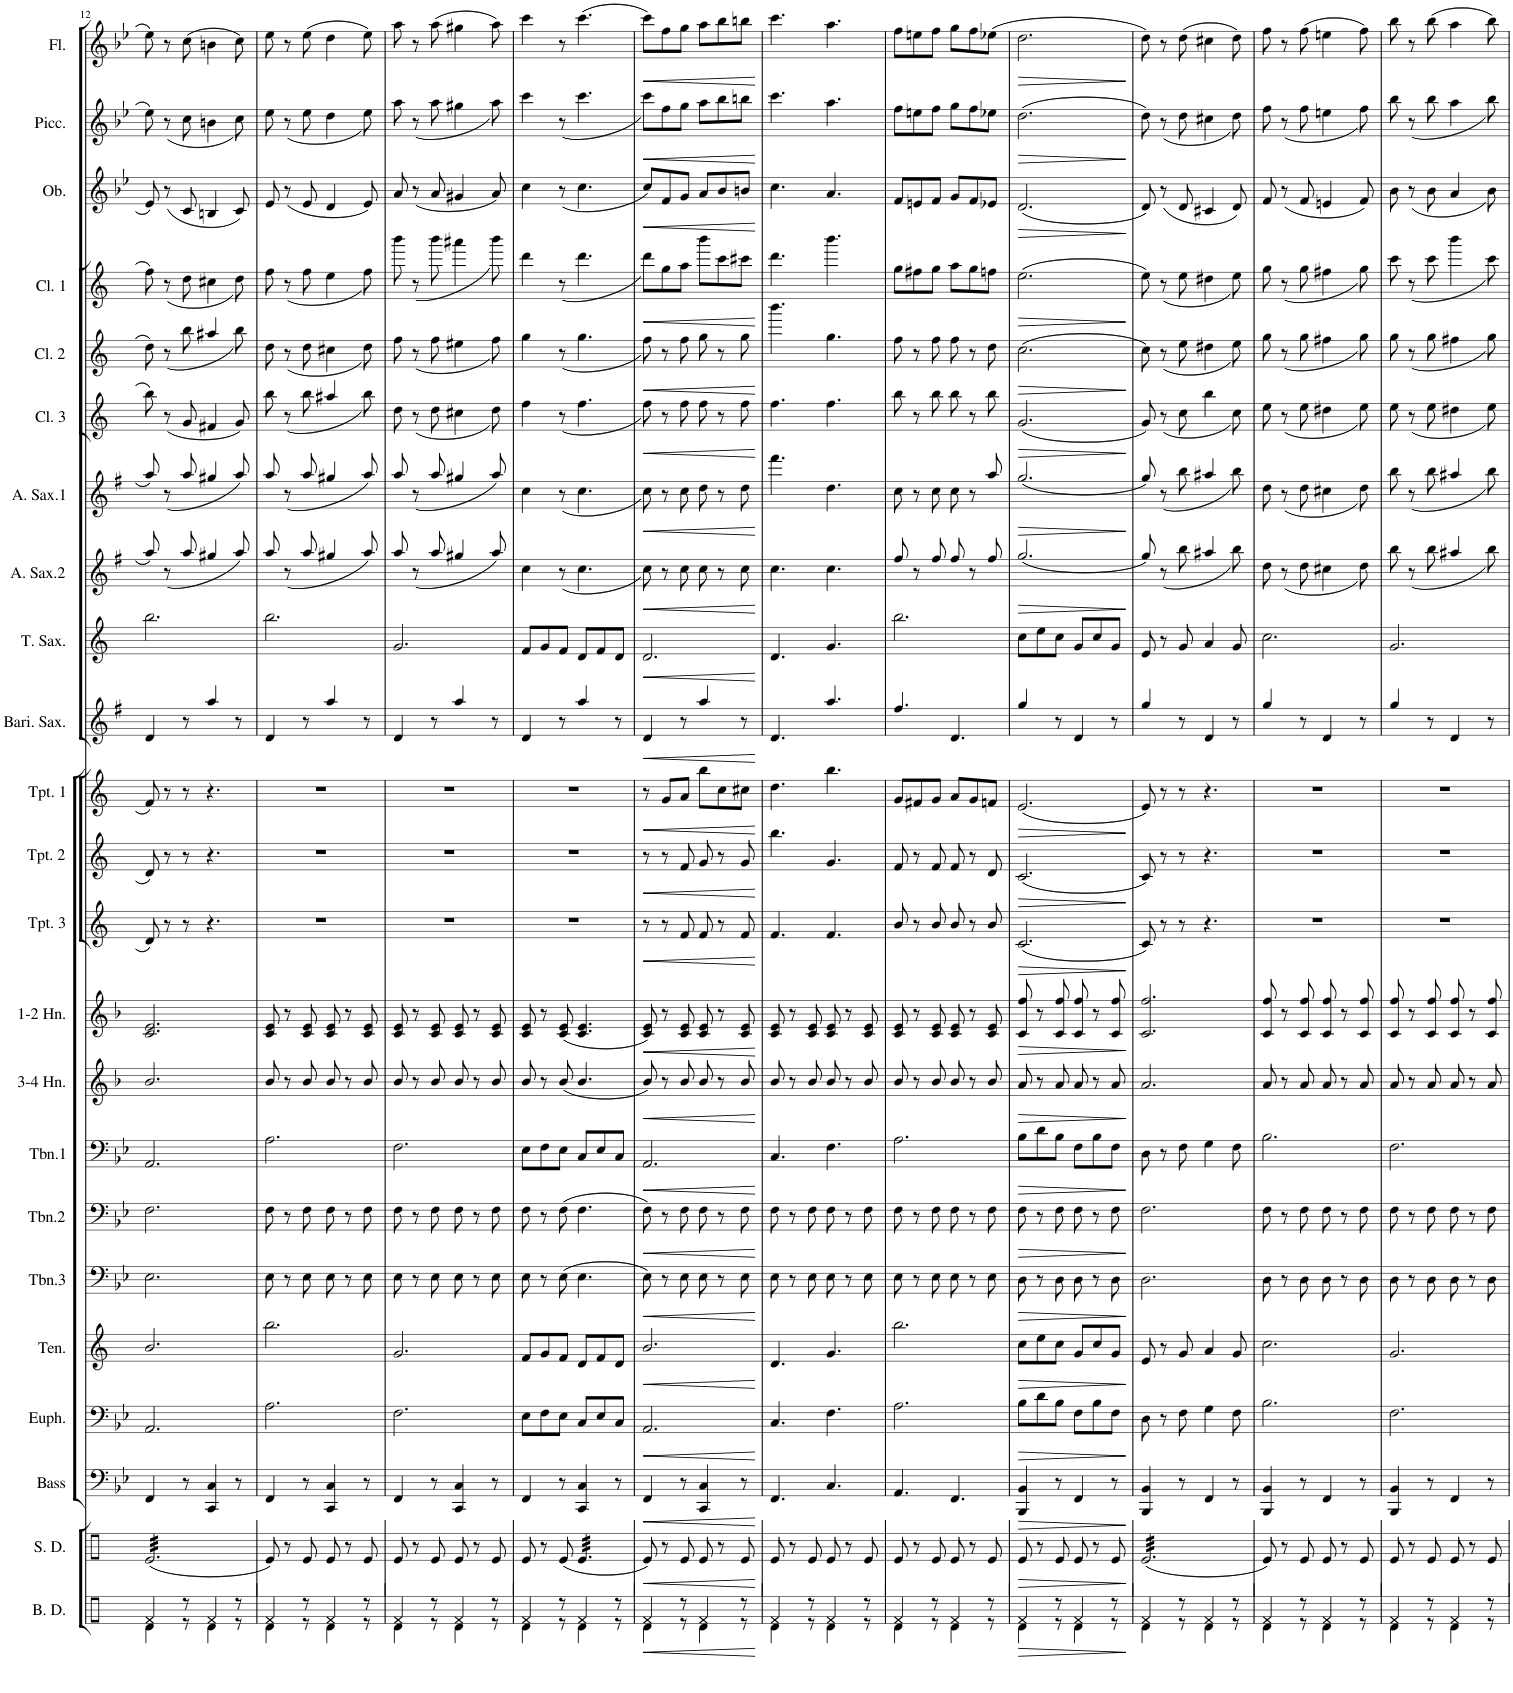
**kern	**dynam	**kern	**dynam	**kern	**dynam	**kern	**dynam	**kern	**dynam	**kern	**dynam	**kern	**dynam	**kern	**dynam	**kern	**dynam	**kern	**dynam	**kern	**dynam	**kern	**dynam	**kern	**dynam	**kern	**dynam	**kern	**dynam	**kern	**dynam	**kern	**dynam	**kern	**dynam	**kern	**dynam	**kern	**dynam	**kern	**dynam	**kern	**dynam	**kern	**dynam
*part23	*part23	*part22	*part22	*part21	*part21	*part20	*part20	*part19	*part19	*part18	*part18	*part17	*part17	*part16	*part16	*part15	*part15	*part14	*part14	*part13	*part13	*part12	*part12	*part11	*part11	*part10	*part10	*part9	*part9	*part8	*part8	*part7	*part7	*part6	*part6	*part5	*part5	*part4	*part4	*part3	*part3	*part2	*part2	*part1	*part1
*staff23	*staff23	*staff22	*staff22	*staff21	*staff21	*staff20	*staff20	*staff19	*staff19	*staff18	*staff18	*staff17	*staff17	*staff16	*staff16	*staff15	*staff15	*staff14	*staff14	*staff13	*staff13	*staff12	*staff12	*staff11	*staff11	*staff10	*staff10	*staff9	*staff9	*staff8	*staff8	*staff7	*staff7	*staff6	*staff6	*staff5	*staff5	*staff4	*staff4	*staff3	*staff3	*staff2	*staff2	*staff1	*staff1
*I"Bass Drum	*	*I"Snare Drum	*	*I"Bass in C	*	*I"Euphonium	*	*I"Tenor	*	*I"Trombone 3	*	*I"Trombone 2	*	*I"Trombone 1	*	*I"3-4 Horn in F	*	*I"1-2 Horn in F	*	*I"3rd Trumpet in Bb	*	*I"2nd Trumpet in Bb	*	*I"1st Trumpet in Bb	*	*I"Baritone Saxophone	*	*I"Tenor Saxophone	*	*I"Alto Saxophone 2	*	*I"Alto Saxophone 1	*	*I"3rd Clarinet in Bb	*	*I"2nd Clarinet in Bb	*	*I"1st Clarinet in Bb	*	*I"Oboe	*	*I"Piccolo	*	*I"Flute	*
*I'B. D.	*	*I'S. D.	*	*I'Bass	*	*I'Euph.	*	*I'Ten.	*	*I'Tbn.3	*	*I'Tbn.2	*	*I'Tbn.1	*	*I'3-4 Hn.	*	*I'1-2 Hn.	*	*I'Tpt. 3	*	*I'Tpt. 2	*	*I'Tpt. 1	*	*I'Bari. Sax.	*	*I'T. Sax.	*	*I'A. Sax.2	*	*I'A. Sax.1	*	*I'Cl. 3	*	*I'Cl. 2	*	*I'Cl. 1	*	*I'Ob.	*	*I'Picc.	*	*I'Fl.	*
!!LO:PB:g=z
*clefX	*	*clefX	*	*clefF4	*	*clefF4	*	*clefG2	*	*clefF4	*	*clefF4	*	*clefF4	*	*clefG2	*	*clefG2	*	*clefG2	*	*clefG2	*	*clefG2	*	*clefG2	*	*clefG2	*	*clefG2	*	*clefG2	*	*clefG2	*	*clefG2	*	*clefG2	*	*clefG2	*	*clefG2	*	*clefG2	*
*	*	*	*	*	*	*	*	*Trd1c2	*	*	*	*	*	*	*	*Trd4c7	*	*Trd4c7	*	*Trd1c2	*	*Trd1c2	*	*Trd1c2	*	*Trd12c21	*	*Trd8c14	*	*Trd5c9	*	*Trd5c9	*	*Trd1c2	*	*Trd1c2	*	*Trd1c2	*	*	*	*Trd-7c-12	*	*	*
*k[]	*	*k[]	*	*k[b-e-]	*	*k[b-e-]	*	*k[]	*	*k[b-e-]	*	*k[b-e-]	*	*k[b-e-]	*	*k[b-]	*	*k[b-]	*	*k[]	*	*k[]	*	*k[]	*	*k[f#]	*	*k[]	*	*k[f#]	*	*k[f#]	*	*k[]	*	*k[]	*	*k[]	*	*k[b-e-]	*	*k[b-e-]	*	*k[b-e-]	*
*M6/8	*	*M6/8	*	*M6/8	*	*M6/8	*	*M6/8	*	*M6/8	*	*M6/8	*	*M6/8	*	*M6/8	*	*M6/8	*	*M6/8	*	*M6/8	*	*M6/8	*	*M6/8	*	*M6/8	*	*M6/8	*	*M6/8	*	*M6/8	*	*M6/8	*	*M6/8	*	*M6/8	*	*M6/8	*	*M6/8	*
=12	=12	=12	=12	=12	=12	=12	=12	=12	=12	=12	=12	=12	=12	=12	=12	=12	=12	=12	=12	=12	=12	=12	=12	=12	=12	=12	=12	=12	=12	=12	=12	=12	=12	=12	=12	=12	=12	=12	=12	=12	=12	=12	=12	=12	=12
*^	*	*	*	*	*	*	*	*	*	*	*	*	*	*	*	*	*	*	*	*	*	*	*	*	*	*	*	*	*	*	*	*	*	*	*	*	*	*	*	*	*	*	*	*	*
*	*	*	*tremolo	*	*	*	*	*	*	*	*	*	*	*	*	*	*	*	*	*	*	*	*	*	*	*	*	*	*	*	*	*	*	*	*	*	*	*	*	*	*	*	*	*	*	*
4f/	4d\	.	(32e/LLL	.	4FF/	.	2.AA/	.	2.b/	.	2.E-\	.	2.F\	.	2.AA/	.	2.b-/	.	2.c/ 2.e/	.	8d/	.	8d/	.	8f/	.	4d/	.	2.bb\	.	8aa/	.	8aa/	.	8bb\	.	8dd\	.	8ff\	.	8e-/	.	8ee-\	.	8ee-\	.
.	.	.	(32e/	.	.	.	.	.	.	.	.	.	.	.	.	.	.	.	.	.	.	.	.	.	.	.	.	.	.	.	.	.	.	.	.	.	.	.	.	.	.	.	.	.	.	.
.	.	.	(32e/	.	.	.	.	.	.	.	.	.	.	.	.	.	.	.	.	.	.	.	.	.	.	.	.	.	.	.	.	.	.	.	.	.	.	.	.	.	.	.	.	.	.	.
.	.	.	(32e/	.	.	.	.	.	.	.	.	.	.	.	.	.	.	.	.	.	.	.	.	.	.	.	.	.	.	.	.	.	.	.	.	.	.	.	.	.	.	.	.	.	.	.
.	.	.	(32e/	.	.	.	.	.	.	.	.	.	.	.	.	.	.	.	.	.	8r	.	8r	.	8r	.	.	.	.	.	(8r	.	(8r	.	(8r	.	(8r	.	(8r	.	(8r	.	(8r	.	8r	.
.	.	.	(32e/	.	.	.	.	.	.	.	.	.	.	.	.	.	.	.	.	.	.	.	.	.	.	.	.	.	.	.	.	.	.	.	.	.	.	.	.	.	.	.	.	.	.	.
.	.	.	(32e/	.	.	.	.	.	.	.	.	.	.	.	.	.	.	.	.	.	.	.	.	.	.	.	.	.	.	.	.	.	.	.	.	.	.	.	.	.	.	.	.	.	.	.
.	.	.	(32e/	.	.	.	.	.	.	.	.	.	.	.	.	.	.	.	.	.	.	.	.	.	.	.	.	.	.	.	.	.	.	.	.	.	.	.	.	.	.	.	.	.	.	.
8r	8r	.	(32e/	.	8r	.	.	.	.	.	.	.	.	.	.	.	.	.	.	.	8r	.	8r	.	8r	.	8r	.	.	.	8aa/	.	8aa/	.	8g/	.	8bb\	.	8dd\	.	8c/	.	8cc\	.	(8cc\	.
.	.	.	(32e/	.	.	.	.	.	.	.	.	.	.	.	.	.	.	.	.	.	.	.	.	.	.	.	.	.	.	.	.	.	.	.	.	.	.	.	.	.	.	.	.	.	.	.
.	.	.	(32e/	.	.	.	.	.	.	.	.	.	.	.	.	.	.	.	.	.	.	.	.	.	.	.	.	.	.	.	.	.	.	.	.	.	.	.	.	.	.	.	.	.	.	.
.	.	.	(32e/	.	.	.	.	.	.	.	.	.	.	.	.	.	.	.	.	.	.	.	.	.	.	.	.	.	.	.	.	.	.	.	.	.	.	.	.	.	.	.	.	.	.	.
4f/	4d\	.	(32e/	.	4CC/ 4C/	.	.	.	.	.	.	.	.	.	.	.	.	.	.	.	4.r	.	4.r	.	4.r	.	4aa/	.	.	.	4gg#X/	.	4gg#X/	.	4f#X/	.	4a#X/	.	4cc#X\	.	4Bn/	.	4bn\	.	4bn\	.
.	.	.	(32e/	.	.	.	.	.	.	.	.	.	.	.	.	.	.	.	.	.	.	.	.	.	.	.	.	.	.	.	.	.	.	.	.	.	.	.	.	.	.	.	.	.	.	.
.	.	.	(32e/	.	.	.	.	.	.	.	.	.	.	.	.	.	.	.	.	.	.	.	.	.	.	.	.	.	.	.	.	.	.	.	.	.	.	.	.	.	.	.	.	.	.	.
.	.	.	(32e/	.	.	.	.	.	.	.	.	.	.	.	.	.	.	.	.	.	.	.	.	.	.	.	.	.	.	.	.	.	.	.	.	.	.	.	.	.	.	.	.	.	.	.
.	.	.	(32e/	.	.	.	.	.	.	.	.	.	.	.	.	.	.	.	.	.	.	.	.	.	.	.	.	.	.	.	.	.	.	.	.	.	.	.	.	.	.	.	.	.	.	.
.	.	.	(32e/	.	.	.	.	.	.	.	.	.	.	.	.	.	.	.	.	.	.	.	.	.	.	.	.	.	.	.	.	.	.	.	.	.	.	.	.	.	.	.	.	.	.	.
.	.	.	(32e/	.	.	.	.	.	.	.	.	.	.	.	.	.	.	.	.	.	.	.	.	.	.	.	.	.	.	.	.	.	.	.	.	.	.	.	.	.	.	.	.	.	.	.
.	.	.	(32e/	.	.	.	.	.	.	.	.	.	.	.	.	.	.	.	.	.	.	.	.	.	.	.	.	.	.	.	.	.	.	.	.	.	.	.	.	.	.	.	.	.	.	.
8r	8r	.	(32e/	.	8r	.	.	.	.	.	.	.	.	.	.	.	.	.	.	.	.	.	.	.	.	.	8r	.	.	.	8aa/)	.	8aa/)	.	8g/)	.	8bb\)	.	8dd\)	.	8c/)	.	8cc\)	.	8cc\)	.
.	.	.	(32e/	.	.	.	.	.	.	.	.	.	.	.	.	.	.	.	.	.	.	.	.	.	.	.	.	.	.	.	.	.	.	.	.	.	.	.	.	.	.	.	.	.	.	.
.	.	.	(32e/	.	.	.	.	.	.	.	.	.	.	.	.	.	.	.	.	.	.	.	.	.	.	.	.	.	.	.	.	.	.	.	.	.	.	.	.	.	.	.	.	.	.	.
.	.	.	(32e/JJJ	.	.	.	.	.	.	.	.	.	.	.	.	.	.	.	.	.	.	.	.	.	.	.	.	.	.	.	.	.	.	.	.	.	.	.	.	.	.	.	.	.	.	.
*	*	*	*Xtremolo	*	*	*	*	*	*	*	*	*	*	*	*	*	*	*	*	*	*	*	*	*	*	*	*	*	*	*	*	*	*	*	*	*	*	*	*	*	*	*	*	*	*	*
=13	=13	=13	=13	=13	=13	=13	=13	=13	=13	=13	=13	=13	=13	=13	=13	=13	=13	=13	=13	=13	=13	=13	=13	=13	=13	=13	=13	=13	=13	=13	=13	=13	=13	=13	=13	=13	=13	=13	=13	=13	=13	=13	=13	=13	=13	=13
4f/	4d\	.	8e/)	.	4FF/	.	2.A\	.	2.bb\	.	8E-\	.	8F\	.	2.A\	.	8b-/	.	8c/ 8e/	.	2.r	.	2.r	.	2.r	.	4d/	.	2.bb\	.	8aa/	.	8aa/	.	8bb\	.	8dd\	.	8ff\	.	8e-/	.	8ee-\	.	8ee-\	.
.	.	.	8r	.	.	.	.	.	.	.	8r	.	8r	.	.	.	8r	.	8r	.	.	.	.	.	.	.	.	.	.	.	(8r	.	(8r	.	(8r	.	(8r	.	(8r	.	(8r	.	(8r	.	8r	.
8r	8r	.	8e/	.	8r	.	.	.	.	.	8E-\	.	8F\	.	.	.	8b-/	.	8c/ 8e/	.	.	.	.	.	.	.	8r	.	.	.	8aa/	.	8aa/	.	8bb\	.	8dd\	.	8ff\	.	8e-/	.	8ee-\	.	(8ee-\	.
4f/	4d\	.	8e/	.	4CC/ 4C/	.	.	.	.	.	8E-\	.	8F\	.	.	.	8b-/	.	8c/ 8e/	.	.	.	.	.	.	.	4aa/	.	.	.	4gg#X/	.	4gg#X/	.	4a#X/	.	4cc#X\	.	4ee\	.	4d/	.	4dd\	.	4dd\	.
.	.	.	8r	.	.	.	.	.	.	.	8r	.	8r	.	.	.	8r	.	8r	.	.	.	.	.	.	.	.	.	.	.	.	.	.	.	.	.	.	.	.	.	.	.	.	.	.	.
8r	8r	.	8e/	.	8r	.	.	.	.	.	8E-\	.	8F\	.	.	.	8b-/	.	8c/ 8e/	.	.	.	.	.	.	.	8r	.	.	.	8aa/)	.	8aa/)	.	8bb\)	.	8dd\)	.	8ff\)	.	8e-/)	.	8ee-\)	.	8ee-\)	.
=14	=14	=14	=14	=14	=14	=14	=14	=14	=14	=14	=14	=14	=14	=14	=14	=14	=14	=14	=14	=14	=14	=14	=14	=14	=14	=14	=14	=14	=14	=14	=14	=14	=14	=14	=14	=14	=14	=14	=14	=14	=14	=14	=14	=14	=14	=14
4f/	4d\	.	8e/	.	4FF/	.	2.F\	.	2.g/	.	8E-\	.	8F\	.	2.F\	.	8b-/	.	8c/ 8e/	.	2.r	.	2.r	.	2.r	.	4d/	.	2.g/	.	8aa/	.	8aa/	.	8dd\	.	8ff\	.	8bbb\	.	8a/	.	8aa\	.	8aa\	.
.	.	.	8r	.	.	.	.	.	.	.	8r	.	8r	.	.	.	8r	.	8r	.	.	.	.	.	.	.	.	.	.	.	(8r	.	(8r	.	(8r	.	(8r	.	(8r	.	(8r	.	(8r	.	8r	.
8r	8r	.	8e/	.	8r	.	.	.	.	.	8E-\	.	8F\	.	.	.	8b-/	.	8c/ 8e/	.	.	.	.	.	.	.	8r	.	.	.	8aa/	.	8aa/	.	8dd\	.	8ff\	.	8bbb\	.	8a/	.	8aa\	.	(8aa\	.
4f/	4d\	.	8e/	.	4CC/ 4C/	.	.	.	.	.	8E-\	.	8F\	.	.	.	8b-/	.	8c/ 8e/	.	.	.	.	.	.	.	4aa/	.	.	.	4gg#X/	.	4gg#X/	.	4cc#X\	.	4ee#X\	.	4aa#X\	.	4g#X/	.	4gg#X\	.	4gg#X\	.
.	.	.	8r	.	.	.	.	.	.	.	8r	.	8r	.	.	.	8r	.	8r	.	.	.	.	.	.	.	.	.	.	.	.	.	.	.	.	.	.	.	.	.	.	.	.	.	.	.
8r	8r	.	8e/	.	8r	.	.	.	.	.	8E-\	.	8F\	.	.	.	8b-/	.	8c/ 8e/	.	.	.	.	.	.	.	8r	.	.	.	8aa/)	.	8aa/)	.	8dd\)	.	8ff\)	.	8bbb\)	.	8a/)	.	8aa\)	.	8aa\)	.
=15	=15	=15	=15	=15	=15	=15	=15	=15	=15	=15	=15	=15	=15	=15	=15	=15	=15	=15	=15	=15	=15	=15	=15	=15	=15	=15	=15	=15	=15	=15	=15	=15	=15	=15	=15	=15	=15	=15	=15	=15	=15	=15	=15	=15	=15	=15
4f/	4d\	.	8e/	.	4FF/	.	8E-\L	.	8f/L	.	8E-\	.	8F\	.	8E-\L	.	8b-/	.	8c/ 8e/	.	2.r	.	2.r	.	2.r	.	4d/	.	8f/L	.	4cc\	.	4cc\	.	4ff\	.	4gg\	.	4ddd\	.	4cc\	.	4ccc\	.	4ccc\	.
.	.	.	8r	.	.	.	8F\	.	8g/	.	8r	.	8r	.	8F\	.	8r	.	8r	.	.	.	.	.	.	.	.	.	8g/	.	.	.	.	.	.	.	.	.	.	.	.	.	.	.	.	.
8r	8r	.	(8e/	.	8r	.	8E-\J	.	8f/J	.	(8E-\	.	(8F\	.	8E-\J	.	(8b-/	.	(8c/ 8e/	.	.	.	.	.	.	.	8r	.	8f/J	.	(8r	.	(8r	.	(8r	.	(8r	.	(8r	.	(8r	.	(8r	.	8r	.
*	*	*	*tremolo	*	*	*	*	*	*	*	*	*	*	*	*	*	*	*	*	*	*	*	*	*	*	*	*	*	*	*	*	*	*	*	*	*	*	*	*	*	*	*	*	*	*	*
4f/	4d\	.	32e/LLL	.	4CC/ 4C/	.	8C/L	.	8d/L	.	4.E-\	.	4.F\	.	8C/L	.	4.b-/	.	4.c/ 4.e/	.	.	.	.	.	.	.	4aa/	.	8d/L	.	4.cc\	.	4.cc\	.	4.ff\	.	4.gg\	.	4.ddd\	.	4.cc\	.	4.ccc\	.	(4.ccc\	.
.	.	.	32e/	.	.	.	.	.	.	.	.	.	.	.	.	.	.	.	.	.	.	.	.	.	.	.	.	.	.	.	.	.	.	.	.	.	.	.	.	.	.	.	.	.	.	.
.	.	.	32e/	.	.	.	.	.	.	.	.	.	.	.	.	.	.	.	.	.	.	.	.	.	.	.	.	.	.	.	.	.	.	.	.	.	.	.	.	.	.	.	.	.	.	.
.	.	.	32e/	.	.	.	.	.	.	.	.	.	.	.	.	.	.	.	.	.	.	.	.	.	.	.	.	.	.	.	.	.	.	.	.	.	.	.	.	.	.	.	.	.	.	.
.	.	.	32e/	.	.	.	8E-/	.	8f/	.	.	.	.	.	8E-/	.	.	.	.	.	.	.	.	.	.	.	.	.	8f/	.	.	.	.	.	.	.	.	.	.	.	.	.	.	.	.	.
.	.	.	32e/	.	.	.	.	.	.	.	.	.	.	.	.	.	.	.	.	.	.	.	.	.	.	.	.	.	.	.	.	.	.	.	.	.	.	.	.	.	.	.	.	.	.	.
.	.	.	32e/	.	.	.	.	.	.	.	.	.	.	.	.	.	.	.	.	.	.	.	.	.	.	.	.	.	.	.	.	.	.	.	.	.	.	.	.	.	.	.	.	.	.	.
.	.	.	32e/	.	.	.	.	.	.	.	.	.	.	.	.	.	.	.	.	.	.	.	.	.	.	.	.	.	.	.	.	.	.	.	.	.	.	.	.	.	.	.	.	.	.	.
8r	8r	.	32e/	.	8r	.	8C/J	.	8d/J	.	.	.	.	.	8C/J	.	.	.	.	.	.	.	.	.	.	.	8r	.	8d/J	.	.	.	.	.	.	.	.	.	.	.	.	.	.	.	.	.
.	.	.	32e/	.	.	.	.	.	.	.	.	.	.	.	.	.	.	.	.	.	.	.	.	.	.	.	.	.	.	.	.	.	.	.	.	.	.	.	.	.	.	.	.	.	.	.
.	.	.	32e/	.	.	.	.	.	.	.	.	.	.	.	.	.	.	.	.	.	.	.	.	.	.	.	.	.	.	.	.	.	.	.	.	.	.	.	.	.	.	.	.	.	.	.
.	.	.	32e/JJJ	.	.	.	.	.	.	.	.	.	.	.	.	.	.	.	.	.	.	.	.	.	.	.	.	.	.	.	.	.	.	.	.	.	.	.	.	.	.	.	.	.	.	.
*	*	*	*Xtremolo	*	*	*	*	*	*	*	*	*	*	*	*	*	*	*	*	*	*	*	*	*	*	*	*	*	*	*	*	*	*	*	*	*	*	*	*	*	*	*	*	*	*	*
=16	=16	=16	=16	=16	=16	=16	=16	=16	=16	=16	=16	=16	=16	=16	=16	=16	=16	=16	=16	=16	=16	=16	=16	=16	=16	=16	=16	=16	=16	=16	=16	=16	=16	=16	=16	=16	=16	=16	=16	=16	=16	=16	=16	=16	=16	=16
!	!	!LO:HP:b	!	!LO:HP:b	!	!LO:HP:b	!	!LO:HP:b	!	!LO:HP:b	!	!LO:HP:b	!	!LO:HP:b	!	!LO:HP:b	!	!LO:HP:b	!	!LO:HP:b	!	!LO:HP:b	!	!LO:HP:b	!	!LO:HP:b	!	!LO:HP:b	!	!LO:HP:b	!	!LO:HP:b	!	!LO:HP:b	!	!LO:HP:b	!	!LO:HP:b	!	!LO:HP:b	!	!LO:HP:b	!	!LO:HP:b	!	!LO:HP:b
4f/	4d\	<	8e/)	<	4FF/	<	2.AA/	<	2.b/	<	8E-\)	<	8F\)	<	2.AA/	<	8b-/)	<	8c/ 8e/)	<	8r	<	8r	<	8r	<	4d/	<	2.d/	<	8cc\)	<	8cc\)	<	8ff\)	<	8ff\)	<	8ddd\L)	<	8cc/L)	<	8ccc\L)	<	8ccc\L)	<
.	.	.	8r	.	.	.	.	.	.	.	8r	.	8r	.	.	.	8r	.	8r	.	8r	.	8r	.	8g/L	.	.	.	.	.	8r	.	8r	.	8r	.	8r	.	8gg\	.	8f/	.	8ff\	.	8ff\	.
8r	8r	.	8e/	.	8r	.	.	.	.	.	8E-\	.	8F\	.	.	.	8b-/	.	8c/ 8e/	.	8f/	.	8f/	.	8a/J	.	8r	.	.	.	8cc\	.	8cc\	.	8ff\	.	8ff\	.	8aa\J	.	8g/J	.	8gg\J	.	8gg\J	.
4f/	4d\	.	8e/	.	4CC/ 4C/	.	.	.	.	.	8E-\	.	8F\	.	.	.	8b-/	.	8c/ 8e/	.	8f/	.	8g/	.	8bb\L	.	4aa/	.	.	.	8cc\	.	8dd\	.	8ff\	.	8gg\	.	8bbb\L	.	8a/L	.	8aa\L	.	8aa\L	.
.	.	.	8r	.	.	.	.	.	.	.	8r	.	8r	.	.	.	8r	.	8r	.	8r	.	8r	.	8cc\	.	.	.	.	.	8r	.	8r	.	8r	.	8r	.	8ccc\	.	8b-/	.	8bb-\	.	8bb-\	.
8r	8r	.	8e/	.	8r	.	.	.	.	.	8E-\	.	8F\	.	.	.	8b-/	.	8c/ 8e/	.	8f/	.	8g/	.	8cc#X\J	.	8r	.	.	.	8cc\	.	8dd\	.	8ff\	.	8gg\	.	8ccc#X\J	.	8bn/J	.	8bbn\J	.	8bbn\J	.
*v	*v	*	*	*	*	*	*	*	*	*	*	*	*	*	*	*	*	*	*	*	*	*	*	*	*	*	*	*	*	*	*	*	*	*	*	*	*	*	*	*	*	*	*	*	*	*
.	[	.	[	.	[	.	[	.	[	.	[	.	[	.	[	.	[	.	[	.	[	.	[	.	[	.	[	.	[	.	[	.	[	.	[	.	[	.	[	.	[	.	[	.	[
=17	=17	=17	=17	=17	=17	=17	=17	=17	=17	=17	=17	=17	=17	=17	=17	=17	=17	=17	=17	=17	=17	=17	=17	=17	=17	=17	=17	=17	=17	=17	=17	=17	=17	=17	=17	=17	=17	=17	=17	=17	=17	=17	=17	=17	=17
*^	*	*	*	*	*	*	*	*	*	*	*	*	*	*	*	*	*	*	*	*	*	*	*	*	*	*	*	*	*	*	*	*	*	*	*	*	*	*	*	*	*	*	*	*	*
4f/	4d\	.	8e/	.	4.FF/	.	4.C/	.	4.d/	.	8E-\	.	8F\	.	4.C/	.	8b-/	.	8c/ 8e/	.	4.f/	.	4.bb\	.	4.dd\	.	4.d/	.	4.d/	.	4.cc\	.	4.fff#\	.	4.ff\	.	4.bbb\	.	4.ddd\	.	4.cc\	.	4.ccc\	.	4.ccc\	.
.	.	.	8r	.	.	.	.	.	.	.	8r	.	8r	.	.	.	8r	.	8r	.	.	.	.	.	.	.	.	.	.	.	.	.	.	.	.	.	.	.	.	.	.	.	.	.	.	.
8r	8r	.	8e/	.	.	.	.	.	.	.	8E-\	.	8F\	.	.	.	8b-/	.	8c/ 8e/	.	.	.	.	.	.	.	.	.	.	.	.	.	.	.	.	.	.	.	.	.	.	.	.	.	.	.
4f/	4d\	.	8e/	.	4.C/	.	4.F\	.	4.g/	.	8E-\	.	8F\	.	4.F\	.	8b-/	.	8c/ 8e/	.	4.f/	.	4.g/	.	4.bb\	.	4.aa/	.	4.g/	.	4.cc\	.	4.dd\	.	4.ff\	.	4.gg\	.	4.bbb\	.	4.a/	.	4.aa\	.	4.aa\	.
.	.	.	8r	.	.	.	.	.	.	.	8r	.	8r	.	.	.	8r	.	8r	.	.	.	.	.	.	.	.	.	.	.	.	.	.	.	.	.	.	.	.	.	.	.	.	.	.	.
8r	8r	.	8e/	.	.	.	.	.	.	.	8E-\	.	8F\	.	.	.	8b-/	.	8c/ 8e/	.	.	.	.	.	.	.	.	.	.	.	.	.	.	.	.	.	.	.	.	.	.	.	.	.	.	.
=18	=18	=18	=18	=18	=18	=18	=18	=18	=18	=18	=18	=18	=18	=18	=18	=18	=18	=18	=18	=18	=18	=18	=18	=18	=18	=18	=18	=18	=18	=18	=18	=18	=18	=18	=18	=18	=18	=18	=18	=18	=18	=18	=18	=18	=18	=18
4f/	4d\	.	8e/	.	4.AA/	.	2.A\	.	2.bb\	.	8E-\	.	8F\	.	2.A\	.	8b-/	.	8c/ 8e/	.	8b/	.	8f/	.	8g/L	.	4.ff#/	.	2.bb\	.	8ff#/	.	8cc\	.	8bb\	.	8ff\	.	8gg\L	.	8f/L	.	8ff\L	.	8ff\L	.
.	.	.	8r	.	.	.	.	.	.	.	8r	.	8r	.	.	.	8r	.	8r	.	8r	.	8r	.	8f#X/	.	.	.	.	.	8r	.	8r	.	8r	.	8r	.	8ff#X\	.	8en/	.	8een\	.	8een\	.
8r	8r	.	8e/	.	.	.	.	.	.	.	8E-\	.	8F\	.	.	.	8b-/	.	8c/ 8e/	.	8b/	.	8f/	.	8g/J	.	.	.	.	.	8ff#/	.	8cc\	.	8bb\	.	8ff\	.	8gg\J	.	8f/J	.	8ff\J	.	8ff\J	.
4f/	4d\	.	8e/	.	4.FF/	.	.	.	.	.	8E-\	.	8F\	.	.	.	8b-/	.	8c/ 8e/	.	8b/	.	8f/	.	8a/L	.	4.d/	.	.	.	8ff#/	.	8cc\	.	8bb\	.	8ff\	.	8aa\L	.	8g/L	.	8gg\L	.	8gg\L	.
.	.	.	8r	.	.	.	.	.	.	.	8r	.	8r	.	.	.	8r	.	8r	.	8r	.	8r	.	8g/	.	.	.	.	.	8r	.	8r	.	8r	.	8r	.	8gg\	.	8f/	.	8ff\	.	8ff\	.
8r	8r	.	8e/	.	.	.	.	.	.	.	8E-\	.	8F\	.	.	.	8b-/	.	8c/ 8e/	.	8b/	.	8d/	.	8fn/J	.	.	.	.	.	8ff#/	.	8aa/	.	8bb\	.	8dd\	.	8ffn\J	.	8e-X/J	.	8ee-X\J	.	(8ee-X\J	.
=19	=19	=19	=19	=19	=19	=19	=19	=19	=19	=19	=19	=19	=19	=19	=19	=19	=19	=19	=19	=19	=19	=19	=19	=19	=19	=19	=19	=19	=19	=19	=19	=19	=19	=19	=19	=19	=19	=19	=19	=19	=19	=19	=19	=19	=19	=19
!	!	!LO:HP:b	!	!LO:HP:b	!	!LO:HP:b	!	!LO:HP:b	!	!LO:HP:b	!	!LO:HP:b	!	!LO:HP:b	!	!LO:HP:b	!	!LO:HP:b	!	!LO:HP:b	!	!LO:HP:b	!	!LO:HP:b	!	!LO:HP:b	!	!	!	!	!	!LO:HP:b	!	!LO:HP:b	!	!LO:HP:b	!	!LO:HP:b	!	!LO:HP:b	!	!LO:HP:b	!	!LO:HP:b	!	!LO:HP:b
4f/	4d\	>	8e/	>	4BBB-/ 4BB-/	>	8B-\L	>	8cc\L	>	8D\	>	8F\	>	8B-\L	>	8a/	>	8c/ 8ff/	>	(2.c/	>	(2.c/	>	(2.e/	>	4gg/	.	8cc\L	.	(2.gg/	>	(2.gg/	>	(2.g/	>	(2.cc\	>	(2.ee\	>	(2.d/	>	(2.dd\	>	2.dd\	>
.	.	.	8r	.	.	.	8d\	.	8ee\	.	8r	.	8r	.	8d\	.	8r	.	8r	.	.	.	.	.	.	.	.	.	8ee\	.	.	.	.	.	.	.	.	.	.	.	.	.	.	.	.	.
8r	8r	.	8e/	.	8r	.	8B-\J	.	8cc\J	.	8D\	.	8F\	.	8B-\J	.	8a/	.	8c/ 8ff/	.	.	.	.	.	.	.	8r	.	8cc\J	.	.	.	.	.	.	.	.	.	.	.	.	.	.	.	.	.
4f/	4d\	.	8e/	.	4FF/	.	8F\L	.	8g/L	.	8D\	.	8F\	.	8F\L	.	8a/	.	8c/ 8ff/	.	.	.	.	.	.	.	4d/	.	8g/L	.	.	.	.	.	.	.	.	.	.	.	.	.	.	.	.	.
.	.	.	8r	.	.	.	8B-\	.	8cc/	.	8r	.	8r	.	8B-\	.	8r	.	8r	.	.	.	.	.	.	.	.	.	8cc/	.	.	.	.	.	.	.	.	.	.	.	.	.	.	.	.	.
8r	8r	.	8e/	.	8r	.	8F\J	.	8g/J	.	8D\	.	8F\	.	8F\J	.	8a/	.	8c/ 8ff/	.	.	.	.	.	.	.	8r	.	8g/J	.	.	.	.	.	.	.	.	.	.	.	.	.	.	.	.	.
*v	*v	*	*	*	*	*	*	*	*	*	*	*	*	*	*	*	*	*	*	*	*	*	*	*	*	*	*	*	*	*	*	*	*	*	*	*	*	*	*	*	*	*	*	*	*	*
.	]	.	]	.	]	.	]	.	]	.	]	.	]	.	]	.	]	.	]	.	]	.	]	.	]	.	.	.	.	.	]	.	]	.	]	.	]	.	]	.	]	.	]	.	]
=20	=20	=20	=20	=20	=20	=20	=20	=20	=20	=20	=20	=20	=20	=20	=20	=20	=20	=20	=20	=20	=20	=20	=20	=20	=20	=20	=20	=20	=20	=20	=20	=20	=20	=20	=20	=20	=20	=20	=20	=20	=20	=20	=20	=20	=20
*^	*	*	*	*	*	*	*	*	*	*	*	*	*	*	*	*	*	*	*	*	*	*	*	*	*	*	*	*	*	*	*	*	*	*	*	*	*	*	*	*	*	*	*	*	*
*	*	*	*tremolo	*	*	*	*	*	*	*	*	*	*	*	*	*	*	*	*	*	*	*	*	*	*	*	*	*	*	*	*	*	*	*	*	*	*	*	*	*	*	*	*	*	*	*
4f/	4d\	.	(32e/LLL	.	4BBB-/ 4BB-/	.	8D\	.	8e/	.	2.D\	.	2.F\	.	8D\	.	2.a/	.	2.c/ 2.ff/	.	8c/)	.	8c/)	.	8e/)	.	4gg/	.	8e/	.	8gg/)	.	8gg/)	.	8g/)	.	8cc\)	.	8ee\)	.	8d/)	.	8dd\)	.	8dd\)	.
.	.	.	(32e/	.	.	.	.	.	.	.	.	.	.	.	.	.	.	.	.	.	.	.	.	.	.	.	.	.	.	.	.	.	.	.	.	.	.	.	.	.	.	.	.	.	.	.
.	.	.	(32e/	.	.	.	.	.	.	.	.	.	.	.	.	.	.	.	.	.	.	.	.	.	.	.	.	.	.	.	.	.	.	.	.	.	.	.	.	.	.	.	.	.	.	.
.	.	.	(32e/	.	.	.	.	.	.	.	.	.	.	.	.	.	.	.	.	.	.	.	.	.	.	.	.	.	.	.	.	.	.	.	.	.	.	.	.	.	.	.	.	.	.	.
.	.	.	(32e/	.	.	.	8r	.	8r	.	.	.	.	.	8r	.	.	.	.	.	8r	.	8r	.	8r	.	.	.	8r	.	(8r	.	(8r	.	(8r	.	(8r	.	(8r	.	(8r	.	(8r	.	8r	.
.	.	.	(32e/	.	.	.	.	.	.	.	.	.	.	.	.	.	.	.	.	.	.	.	.	.	.	.	.	.	.	.	.	.	.	.	.	.	.	.	.	.	.	.	.	.	.	.
.	.	.	(32e/	.	.	.	.	.	.	.	.	.	.	.	.	.	.	.	.	.	.	.	.	.	.	.	.	.	.	.	.	.	.	.	.	.	.	.	.	.	.	.	.	.	.	.
.	.	.	(32e/	.	.	.	.	.	.	.	.	.	.	.	.	.	.	.	.	.	.	.	.	.	.	.	.	.	.	.	.	.	.	.	.	.	.	.	.	.	.	.	.	.	.	.
8r	8r	.	(32e/	.	8r	.	8F\	.	8g/	.	.	.	.	.	8F\	.	.	.	.	.	8r	.	8r	.	8r	.	8r	.	8g/	.	8bb\	.	8bb\	.	8cc\	.	8ee\	.	8ee\	.	8d/	.	8dd\	.	(8dd\	.
.	.	.	(32e/	.	.	.	.	.	.	.	.	.	.	.	.	.	.	.	.	.	.	.	.	.	.	.	.	.	.	.	.	.	.	.	.	.	.	.	.	.	.	.	.	.	.	.
.	.	.	(32e/	.	.	.	.	.	.	.	.	.	.	.	.	.	.	.	.	.	.	.	.	.	.	.	.	.	.	.	.	.	.	.	.	.	.	.	.	.	.	.	.	.	.	.
.	.	.	(32e/	.	.	.	.	.	.	.	.	.	.	.	.	.	.	.	.	.	.	.	.	.	.	.	.	.	.	.	.	.	.	.	.	.	.	.	.	.	.	.	.	.	.	.
4f/	4d\	.	(32e/	.	4FF/	.	4G\	.	4a/	.	.	.	.	.	4G\	.	.	.	.	.	4.r	.	4.r	.	4.r	.	4d/	.	4a/	.	4aa#X/	.	4aa#X/	.	4bb\	.	4dd#X\	.	4dd#X\	.	4c#X/	.	4cc#X\	.	4cc#X\	.
.	.	.	(32e/	.	.	.	.	.	.	.	.	.	.	.	.	.	.	.	.	.	.	.	.	.	.	.	.	.	.	.	.	.	.	.	.	.	.	.	.	.	.	.	.	.	.	.
.	.	.	(32e/	.	.	.	.	.	.	.	.	.	.	.	.	.	.	.	.	.	.	.	.	.	.	.	.	.	.	.	.	.	.	.	.	.	.	.	.	.	.	.	.	.	.	.
.	.	.	(32e/	.	.	.	.	.	.	.	.	.	.	.	.	.	.	.	.	.	.	.	.	.	.	.	.	.	.	.	.	.	.	.	.	.	.	.	.	.	.	.	.	.	.	.
.	.	.	(32e/	.	.	.	.	.	.	.	.	.	.	.	.	.	.	.	.	.	.	.	.	.	.	.	.	.	.	.	.	.	.	.	.	.	.	.	.	.	.	.	.	.	.	.
.	.	.	(32e/	.	.	.	.	.	.	.	.	.	.	.	.	.	.	.	.	.	.	.	.	.	.	.	.	.	.	.	.	.	.	.	.	.	.	.	.	.	.	.	.	.	.	.
.	.	.	(32e/	.	.	.	.	.	.	.	.	.	.	.	.	.	.	.	.	.	.	.	.	.	.	.	.	.	.	.	.	.	.	.	.	.	.	.	.	.	.	.	.	.	.	.
.	.	.	(32e/	.	.	.	.	.	.	.	.	.	.	.	.	.	.	.	.	.	.	.	.	.	.	.	.	.	.	.	.	.	.	.	.	.	.	.	.	.	.	.	.	.	.	.
8r	8r	.	(32e/	.	8r	.	8F\	.	8g/	.	.	.	.	.	8F\	.	.	.	.	.	.	.	.	.	.	.	8r	.	8g/	.	8bb\)	.	8bb\)	.	8cc\)	.	8ee\)	.	8ee\)	.	8d/)	.	8dd\)	.	8dd\)	.
.	.	.	(32e/	.	.	.	.	.	.	.	.	.	.	.	.	.	.	.	.	.	.	.	.	.	.	.	.	.	.	.	.	.	.	.	.	.	.	.	.	.	.	.	.	.	.	.
.	.	.	(32e/	.	.	.	.	.	.	.	.	.	.	.	.	.	.	.	.	.	.	.	.	.	.	.	.	.	.	.	.	.	.	.	.	.	.	.	.	.	.	.	.	.	.	.
.	.	.	(32e/JJJ	.	.	.	.	.	.	.	.	.	.	.	.	.	.	.	.	.	.	.	.	.	.	.	.	.	.	.	.	.	.	.	.	.	.	.	.	.	.	.	.	.	.	.
*	*	*	*Xtremolo	*	*	*	*	*	*	*	*	*	*	*	*	*	*	*	*	*	*	*	*	*	*	*	*	*	*	*	*	*	*	*	*	*	*	*	*	*	*	*	*	*	*	*
=21	=21	=21	=21	=21	=21	=21	=21	=21	=21	=21	=21	=21	=21	=21	=21	=21	=21	=21	=21	=21	=21	=21	=21	=21	=21	=21	=21	=21	=21	=21	=21	=21	=21	=21	=21	=21	=21	=21	=21	=21	=21	=21	=21	=21	=21	=21
4f/	4d\	.	8e/)	.	4BBB-/ 4BB-/	.	2.B-\	.	2.cc\	.	8D\	.	8F\	.	2.B-\	.	8a/	.	8c/ 8ff/	.	2.r	.	2.r	.	2.r	.	4gg/	.	2.cc\	.	8dd\	.	8dd\	.	8ee\	.	8gg\	.	8gg\	.	8f/	.	8ff\	.	8ff\	.
.	.	.	8r	.	.	.	.	.	.	.	8r	.	8r	.	.	.	8r	.	8r	.	.	.	.	.	.	.	.	.	.	.	(8r	.	(8r	.	(8r	.	(8r	.	(8r	.	(8r	.	(8r	.	8r	.
8r	8r	.	8e/	.	8r	.	.	.	.	.	8D\	.	8F\	.	.	.	8a/	.	8c/ 8ff/	.	.	.	.	.	.	.	8r	.	.	.	8dd\	.	8dd\	.	8ee\	.	8gg\	.	8gg\	.	8f/	.	8ff\	.	(8ff\	.
4f/	4d\	.	8e/	.	4FF/	.	.	.	.	.	8D\	.	8F\	.	.	.	8a/	.	8c/ 8ff/	.	.	.	.	.	.	.	4d/	.	.	.	4cc#X\	.	4cc#X\	.	4dd#X\	.	4ff#X\	.	4ff#X\	.	4en/	.	4een\	.	4een\	.
.	.	.	8r	.	.	.	.	.	.	.	8r	.	8r	.	.	.	8r	.	8r	.	.	.	.	.	.	.	.	.	.	.	.	.	.	.	.	.	.	.	.	.	.	.	.	.	.	.
8r	8r	.	8e/	.	8r	.	.	.	.	.	8D\	.	8F\	.	.	.	8a/	.	8c/ 8ff/	.	.	.	.	.	.	.	8r	.	.	.	8dd\)	.	8dd\)	.	8ee\)	.	8gg\)	.	8gg\)	.	8f/)	.	8ff\)	.	8ff\)	.
=22	=22	=22	=22	=22	=22	=22	=22	=22	=22	=22	=22	=22	=22	=22	=22	=22	=22	=22	=22	=22	=22	=22	=22	=22	=22	=22	=22	=22	=22	=22	=22	=22	=22	=22	=22	=22	=22	=22	=22	=22	=22	=22	=22	=22	=22	=22
4f/	4d\	.	8e/	.	4BBB-/ 4BB-/	.	2.F\	.	2.g/	.	8D\	.	8F\	.	2.F\	.	8a/	.	8c/ 8ff/	.	2.r	.	2.r	.	2.r	.	4gg/	.	2.g/	.	8bb\	.	8bb\	.	8ee\	.	8gg\	.	8ccc\	.	8b-\	.	8bb-\	.	8bb-\	.
.	.	.	8r	.	.	.	.	.	.	.	8r	.	8r	.	.	.	8r	.	8r	.	.	.	.	.	.	.	.	.	.	.	(8r	.	(8r	.	(8r	.	(8r	.	(8r	.	(8r	.	(8r	.	8r	.
8r	8r	.	8e/	.	8r	.	.	.	.	.	8D\	.	8F\	.	.	.	8a/	.	8c/ 8ff/	.	.	.	.	.	.	.	8r	.	.	.	8bb\	.	8bb\	.	8ee\	.	8gg\	.	8ccc\	.	8b-\	.	8bb-\	.	(8bb-\	.
4f/	4d\	.	8e/	.	4FF/	.	.	.	.	.	8D\	.	8F\	.	.	.	8a/	.	8c/ 8ff/	.	.	.	.	.	.	.	4d/	.	.	.	4aa#X/	.	4aa#X/	.	4dd#X\	.	4ff#X\	.	4bbb\	.	4a/	.	4aa\	.	4aa\	.
.	.	.	8r	.	.	.	.	.	.	.	8r	.	8r	.	.	.	8r	.	8r	.	.	.	.	.	.	.	.	.	.	.	.	.	.	.	.	.	.	.	.	.	.	.	.	.	.	.
8r	8r	.	8e/	.	8r	.	.	.	.	.	8D\	.	8F\	.	.	.	8a/	.	8c/ 8ff/	.	.	.	.	.	.	.	8r	.	.	.	8bb\)	.	8bb\)	.	8ee\)	.	8gg\)	.	8ccc\)	.	8b-\)	.	8bb-\)	.	8bb-\)	.
*v	*v	*	*	*	*	*	*	*	*	*	*	*	*	*	*	*	*	*	*	*	*	*	*	*	*	*	*	*	*	*	*	*	*	*	*	*	*	*	*	*	*	*	*	*	*	*
=	=	=	=	=	=	=	=	=	=	=	=	=	=	=	=	=	=	=	=	=	=	=	=	=	=	=	=	=	=	=	=	=	=	=	=	=	=	=	=	=	=	=	=	=	=
*-	*-	*-	*-	*-	*-	*-	*-	*-	*-	*-	*-	*-	*-	*-	*-	*-	*-	*-	*-	*-	*-	*-	*-	*-	*-	*-	*-	*-	*-	*-	*-	*-	*-	*-	*-	*-	*-	*-	*-	*-	*-	*-	*-	*-	*-
